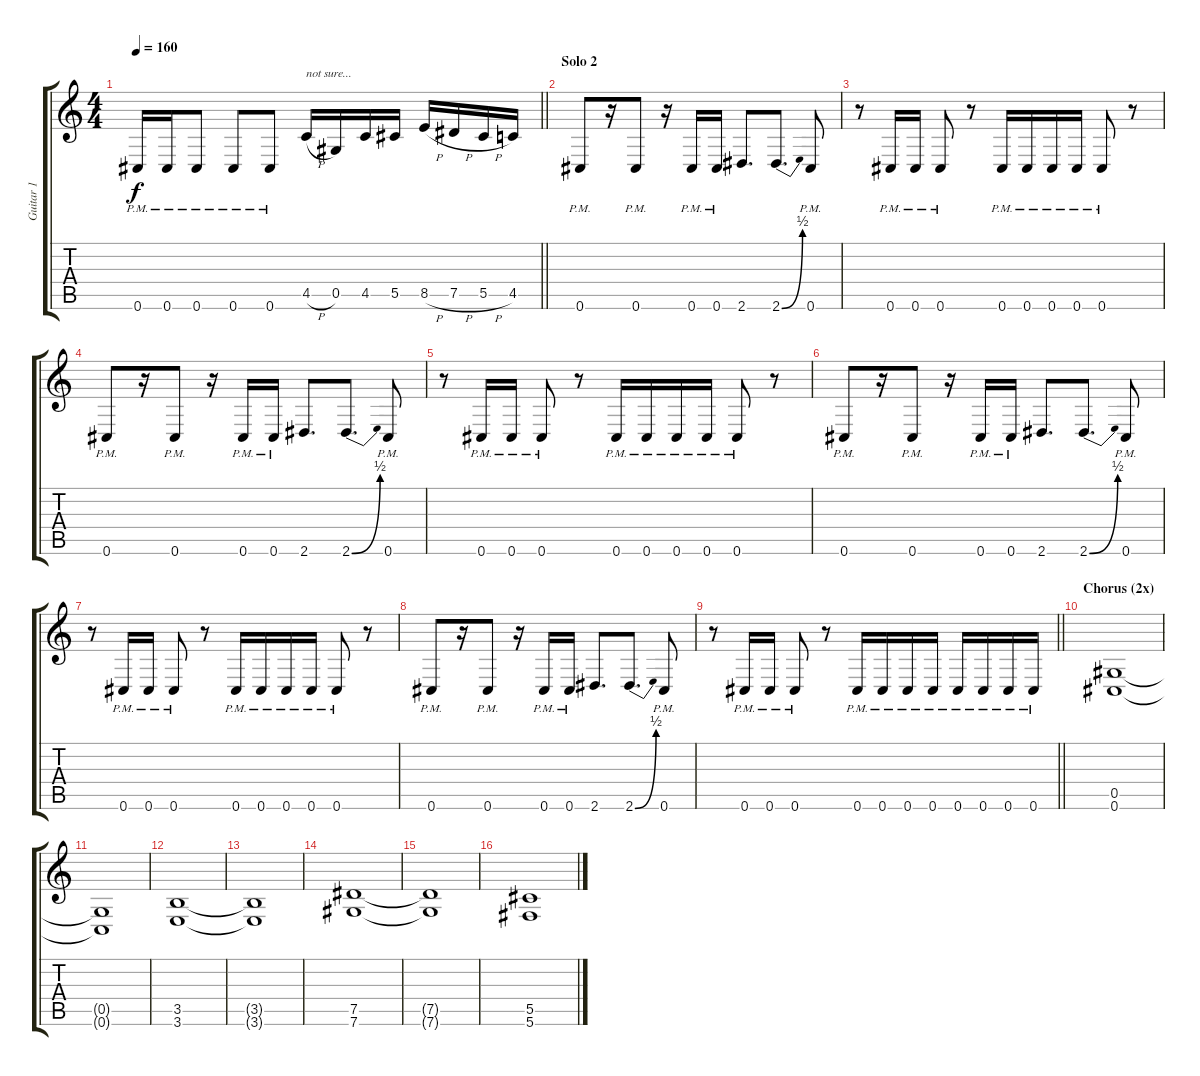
\track ("Guitar 1" "Guitar 1") {instrument distortionguitar}
\staff {score tabs}
\tuning (Eb4 Bb3 Gb3 Db3 Ab2 Db2) {hide}
\ts (4 4)
\tempo 160
\clef g2
\barLineRight lightlight
\ks c
0.6{pm}.16{dy f} 0.6{pm}.16 0.6{pm}.8 0.6{pm}.8 0.6{pm}.8 4.5{h}.16{txt "not sure..."} 0.5.16 4.5.16 5.5.16 8.5{h}.16 7.5{h}.16 5.5{h}.16 4.5.16 |
\section ("" "Solo 2")
0.6{pm}.8 r.16 0.6{pm}.8 r.16 0.6{pm}.16 0.6{pm}.16 2.6.8{d} 2.6{be (bend 0 0 60 2)}.8{d} 0.6{pm}.8 |
r.8 0.6{pm}.16 0.6{pm}.16 0.6{pm}.8 r.8 0.6{pm}.16 0.6{pm}.16 0.6{pm}.16 0.6{pm}.16 0.6{pm}.8 r.8 |
0.6{pm}.8 r.16 0.6{pm}.8 r.16 0.6{pm}.16 0.6{pm}.16 2.6.8{d} 2.6{be (bend 0 0 60 2)}.8{d} 0.6{pm}.8 |
r.8 0.6{pm}.16 0.6{pm}.16 0.6{pm}.8 r.8 0.6{pm}.16 0.6{pm}.16 0.6{pm}.16 0.6{pm}.16 0.6{pm}.8 r.8 |
0.6{pm}.8 r.16 0.6{pm}.8 r.16 0.6{pm}.16 0.6{pm}.16 2.6.8{d} 2.6{be (bend 0 0 60 2)}.8{d} 0.6{pm}.8 |
r.8 0.6{pm}.16 0.6{pm}.16 0.6{pm}.8 r.8 0.6{pm}.16 0.6{pm}.16 0.6{pm}.16 0.6{pm}.16 0.6{pm}.8 r.8 |
0.6{pm}.8 r.16 0.6{pm}.8 r.16 0.6{pm}.16 0.6{pm}.16 2.6.8{d} 2.6{be (bend 0 0 60 2)}.8{d} 0.6{pm}.8 |
\barLineRight lightlight
r.8 0.6{pm}.16 0.6{pm}.16 0.6{pm}.8 r.8 0.6{pm}.16 0.6{pm}.16 0.6{pm}.16 0.6{pm}.16 0.6{pm}.16 0.6{pm}.16 0.6{pm}.16 0.6{pm}.16 |
\section ("" "Chorus (2x)")
(0.5 0.6).1 |
(0.5{t} 0.6{t}).1 |
(3.5 3.6).1 |
(3.5{t} 3.6{t}).1 |
(7.5 7.6).1 |
(7.5{t} 7.6{t}).1 |
(5.5 5.6).1
